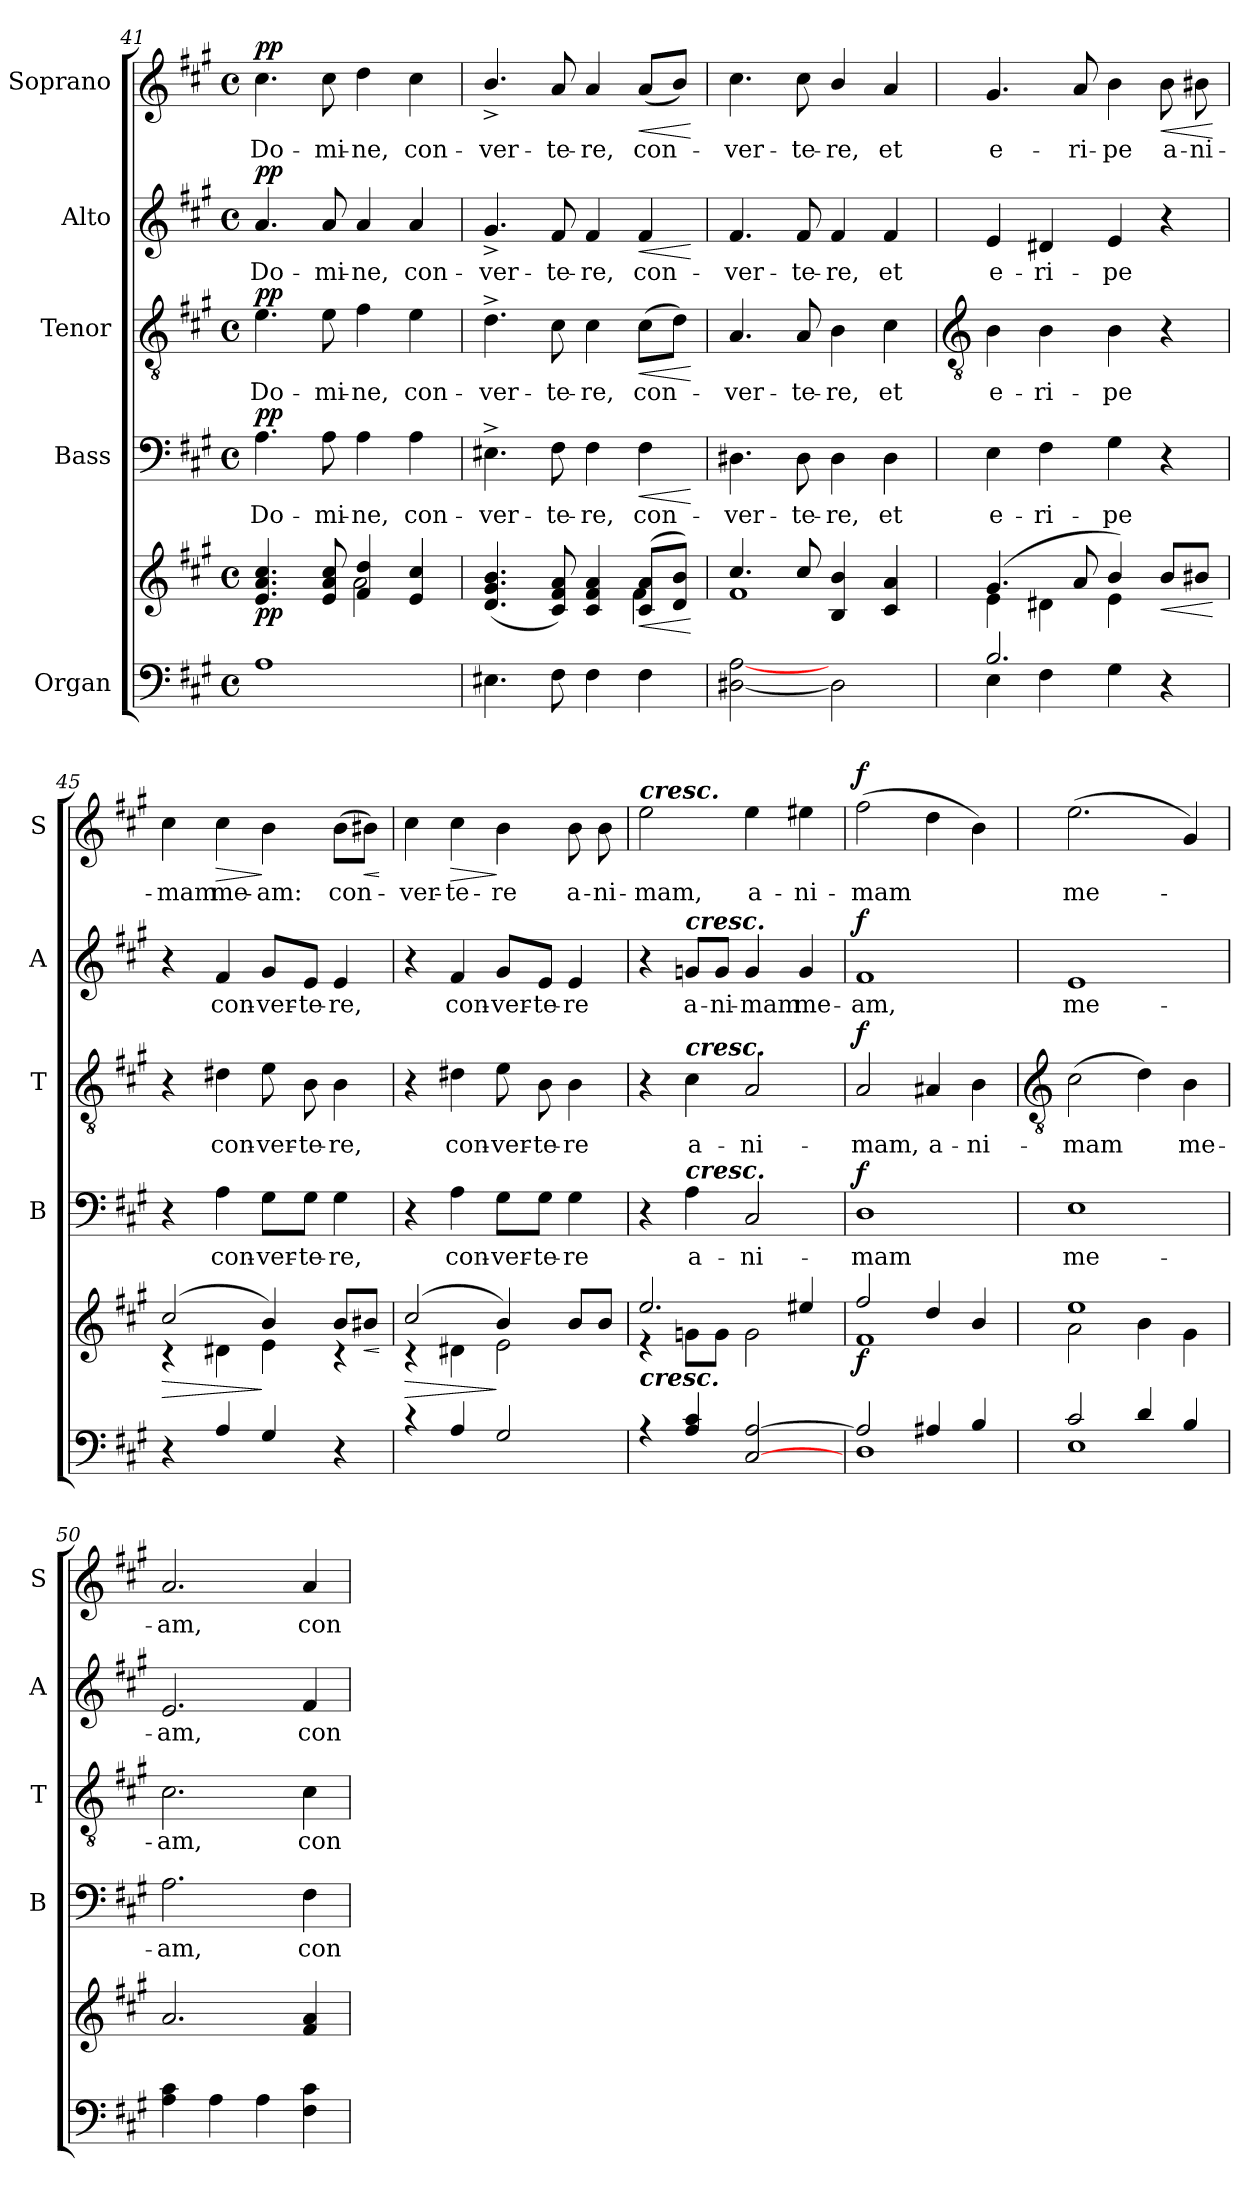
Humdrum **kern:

**kern	**kern	**dynam	**kern	**text	**dynam	**kern	**text	**dynam	**kern	**text	**dynam	**kern	**text	**dynam
*part5	*part5	*part5	*part4	*part4	*part4	*part3	*part3	*part3	*part2	*part2	*part2	*part1	*part1	*part1
*staff6	*staff5	*staff5/6	*staff4	*staff4	*staff4	*staff3	*staff3	*staff3	*staff2	*staff2	*staff2	*staff1	*staff1	*staff1
*I"Organ	*	*	*I"Bass	*	*	*I"Tenor	*	*	*I"Alto	*	*	*I"Soprano	*	*
*	*	*	*I'B	*	*	*I'T	*	*	*I'A	*	*	*I'S	*	*
*clefF4	*clefG2	*	*clefF4	*	*	*clefGv2	*	*	*clefG2	*	*	*clefG2	*	*
*k[f#c#g#]	*k[f#c#g#]	*	*k[f#c#g#]	*	*	*k[f#c#g#]	*	*	*k[f#c#g#]	*	*	*k[f#c#g#]	*	*
*A:	*A:	*	*A:	*	*	*A:	*	*	*A:	*	*	*A:	*	*
*M4/4	*M4/4	*	*M4/4	*	*	*M4/4	*	*	*M4/4	*	*	*M4/4	*	*
*met(c)	*met(c)	*	*met(c)	*	*	*met(c)	*	*	*met(c)	*	*	*met(c)	*	*
=41	=41	=41	=41	=41	=41	=41	=41	=41	=41	=41	=41	=41	=41	=41
*^	*^	*	*	*	*	*	*	*	*	*	*	*	*	*
!	!	!	!	!LO:DY:b	!	!LO:LY:b	!LO:DY:b	!	!LO:LY:b	!LO:DY:b	!	!LO:LY:b	!LO:DY:b	!	!LO:LY:b	!LO:DY:b
1ryy	1A\	4.e/ 4.a/ 4.cc#/	2ryy	pp	4.A	Do-	pp	4.e	Do-	pp	4.a	Do-	pp	4.cc#	Do-	pp
!	!	!	!	!	!	!LO:LY:b	!	!	!LO:LY:b	!	!	!LO:LY:b	!	!	!LO:LY:b	!
.	.	8e/ 8a/ 8cc#/	.	.	8A	-mi-	.	8e	-mi-	.	8a	-mi-	.	8cc#	-mi-	.
!	!	!	!	!	!	!LO:LY:b	!	!	!LO:LY:b	!	!	!LO:LY:b	!	!	!LO:LY:b	!
.	.	4f#/ 4dd/	2a\	.	4A	-ne,	.	4f#	-ne,	.	4a	-ne,	.	4dd	-ne,	.
!	!	!	!	!	!	!LO:LY:b	!	!	!LO:LY:b	!	!	!LO:LY:b	!	!	!LO:LY:b	!
.	.	4e/ 4cc#/	.	.	4A	con-	.	4e	con-	.	4a	con-	.	4cc#	con-	.
=42	=42	=42	=42	=42	=42	=42	=42	=42	=42	=42	=42	=42	=42	=42	=42	=42
!	!	!	!	!	!	!LO:LY:b	!	!	!LO:LY:b	!	!	!LO:LY:b	!	!	!LO:LY:b	!
1ryy	4.E#X\	(>4.d/ 4.g#/ 4.b/	2.ryy	.	4.E#X^	-ver-	.	4.d^	-ver-	.	4.g#^	-ver-	.	4.b^/	-ver-	.
!	!	!	!	!	!	!LO:LY:b	!	!	!LO:LY:b	!	!	!LO:LY:b	!	!	!LO:LY:b	!
.	8F#\	8c#/ 8f#/ 8a/)	.	.	8F#	-te-	.	8c#	-te-	.	8f#	-te-	.	8a	-te-	.
!	!	!	!	!	!	!LO:LY:b	!	!	!LO:LY:b	!	!	!LO:LY:b	!	!	!LO:LY:b	!
.	4F#\	4c#/ 4f#/ 4a/	.	.	4F#	-re,	.	4c#	-re,	.	4f#	-re,	.	4a	-re,	.
!	!	!	!	!LO:HP:b	!	!LO:LY:b	!LO:HP:b	!	!LO:LY:b	!LO:HP:b	!	!LO:LY:b	!LO:HP:b	!	!LO:LY:b	!LO:HP:b
.	4F#\	(>8c#/ 8a/L	4f#\	<	4F#	con-	<	(>8c#L	con-	<	4f#	con-	<	(<8aL	con-	<
.	.	8d/ 8b/J)	.	.	.	.	.	8dJ)	.	.	.	.	.	8bJ)	.	.
*v	*v	*	*	*	*	*	*	*	*	*	*	*	*	*	*	*
*	*v	*v	*	*	*	*	*	*	*	*	*	*	*	*	*
.	.	[	.	.	[	.	.	[	.	.	[	.	.	[
=43	=43	=43	=43	=43	=43	=43	=43	=43	=43	=43	=43	=43	=43	=43
*^	*^	*	*	*	*	*	*	*	*	*	*	*	*	*
!	!	!	!	!	!	!LO:LY:b	!	!	!LO:LY:b	!	!	!LO:LY:b	!	!	!LO:LY:b	!
1ryy	[2D#X\ [2A\	4.cc#/	1f#\	.	4.D#X	-ver-	.	4.A	ver-	.	4.f#	-ver-	.	4.cc#	ver-	.
!	!	!	!	!	!	!LO:LY:b	!	!	!LO:LY:b	!	!	!LO:LY:b	!	!	!LO:LY:b	!
.	.	8cc#/	.	.	8D#	-te-	.	8A	-te-	.	8f#	-te-	.	8cc#	-te-	.
!	!	!	!	!	!	!LO:LY:b	!	!	!LO:LY:b	!	!	!LO:LY:b	!	!	!LO:LY:b	!
.	2D#\]	4B/ 4b/	.	.	4D#	-re,	.	4B	-re,	.	4f#	-re,	.	4b/	-re,	.
!	!	!	!	!	!	!LO:LY:b	!	!	!LO:LY:b	!	!	!LO:LY:b	!	!	!LO:LY:b	!
.	.	4c#/ 4a/	.	.	4D#	et	.	4c#	et	.	4f#	et	.	4a	et	.
!!LO:LB:g=z
=44	=44	=44	=44	=44	=44	=44	=44	=44	=44	=44	=44	=44	=44	=44	=44	=44
*	*	*	*	*	*	*	*	*clefGv2	*	*	*	*	*	*	*	*
!	!	!	!	!	!	!LO:LY:b	!	!	!LO:LY:b	!	!	!LO:LY:b	!	!	!LO:LY:b	!
2.B/	4E\	(>4.g#/	4e\	.	4E	e-	.	4B	e-	.	4e	e-	.	4.g#	e-	.
!	!	!	!	!	!	!LO:LY:b	!	!	!LO:LY:b	!	!	!LO:LY:b	!	!	!	!
.	4F#\	.	4d#X\	.	4F#	-ri-	.	4B	-ri-	.	4d#X	-ri-	.	.	.	.
!	!	!	!	!	!	!	!	!	!	!	!	!	!	!	!LO:LY:b	!
.	.	8a/	.	.	.	.	.	.	.	.	.	.	.	8a	-ri-	.
!	!	!	!	!	!	!LO:LY:b	!	!	!LO:LY:b	!	!	!LO:LY:b	!	!	!LO:LY:b	!
.	4G#\	4b/)	4e\	.	4G#	-pe	.	4B	-pe	.	4e	-pe	.	4b	-pe	.
!	!	!	!	!LO:HP:b	!	!	!	!	!	!	!	!	!	!	!LO:LY:b	!LO:HP:b
4ryy	4r	8b/L	4ryy	<	4r	.	.	4r	.	.	4r	.	.	8b	a-	<
!	!	!	!	!	!	!	!	!	!	!	!	!	!	!	!LO:LY:b	!
.	.	8b#X/J	.	.	.	.	.	.	.	.	.	.	.	8b#X	-ni-	.
*v	*v	*	*	*	*	*	*	*	*	*	*	*	*	*	*	*
*	*v	*v	*	*	*	*	*	*	*	*	*	*	*	*	*
.	.	[	.	.	.	.	.	.	.	.	.	.	.	[
=45	=45	=45	=45	=45	=45	=45	=45	=45	=45	=45	=45	=45	=45	=45
*^	*	*	*	*	*	*	*	*	*	*	*	*	*	*
!	!	!	!LO:HP:b	!	!	!	!	!	!	!	!	!	!	!LO:LY:b	!
*	*	*^	*	*	*	*	*	*	*	*	*	*	*	*	*
4r	1ryy	(>2cc#/	4r	>	4r	.	.	4r	.	.	4r	.	.	4cc#	-mam	.
!	!	!	!	!	!	!LO:LY:b	!	!	!LO:LY:b	!	!	!LO:LY:b	!	!	!LO:LY:b	!LO:HP:b
4A/	.	.	4d#X\	.	4A	con-	.	4d#X	con-	.	4f#	con-	.	4cc#	me-	>
!	!	!	!	!	!	!LO:LY:b	!	!	!LO:LY:b	!	!	!LO:LY:b	!	!	!LO:LY:b	!
4G#/	.	4b/)	4e\	]	8G#\L	-ver-	.	8e	-ver-	.	8g#/L	-ver-	.	4b	-am:	]
!	!	!	!	!	!	!LO:LY:b	!	!	!LO:LY:b	!	!	!LO:LY:b	!	!	!	!
.	.	.	.	.	8G#\J	-te-	.	8B	-te-	.	8e/J	-te-	.	.	.	.
!	!	!	!	!	!	!LO:LY:b	!	!	!LO:LY:b	!	!	!LO:LY:b	!	!	!LO:LY:b	!
4r	.	8b/L	4r	.	4G#	-re,	.	4B	-re,	.	4e	-re,	.	(>8bL	con-	.
!	!	!	!	!LO:HP:b	!	!	!	!	!	!	!	!	!	!	!	!LO:HP:b
.	.	8b#X/J	.	<	.	.	.	.	.	.	.	.	.	8b#XJ)	.	<
*v	*v	*	*	*	*	*	*	*	*	*	*	*	*	*	*	*
*	*v	*v	*	*	*	*	*	*	*	*	*	*	*	*	*
.	.	[	.	.	.	.	.	.	.	.	.	.	.	[
=46	=46	=46	=46	=46	=46	=46	=46	=46	=46	=46	=46	=46	=46	=46
*^	*	*	*	*	*	*	*	*	*	*	*	*	*	*
!	!	!	!LO:HP:b	!	!	!	!	!	!	!	!	!	!	!LO:LY:b	!
*	*	*^	*	*	*	*	*	*	*	*	*	*	*	*	*
4r	1ryy	(>2cc#/	4r	>	4r	.	.	4r	.	.	4r	.	.	4cc#	ver-	.
!	!	!	!	!	!	!LO:LY:b	!	!	!LO:LY:b	!	!	!LO:LY:b	!	!	!LO:LY:b	!LO:HP:b
4A/	.	.	4d#X\	.	4A	con-	.	4d#X	con-	.	4f#	con-	.	4cc#	-te-	>
!	!	!	!	!	!	!LO:LY:b	!	!	!LO:LY:b	!	!	!LO:LY:b	!	!	!LO:LY:b	!
2G#/	.	4b/)	2e\	]	8G#\L	-ver-	.	8e	-ver-	.	8g#/L	-ver-	.	4b	-re	]
!	!	!	!	!	!	!LO:LY:b	!	!	!LO:LY:b	!	!	!LO:LY:b	!	!	!	!
.	.	.	.	.	8G#\J	-te-	.	8B	-te-	.	8e/J	-te-	.	.	.	.
!	!	!	!	!	!	!LO:LY:b	!	!	!LO:LY:b	!	!	!LO:LY:b	!	!	!LO:LY:b	!
.	.	8b/L	.	.	4G#	-re	.	4B	-re	.	4e	-re	.	8b	a-	.
!	!	!	!	!	!	!	!	!	!	!	!	!	!	!	!LO:LY:b	!
.	.	8b/J	.	.	.	.	.	.	.	.	.	.	.	8b	-ni-	.
=47	=47	=47	=47	=47	=47	=47	=47	=47	=47	=47	=47	=47	=47	=47	=47	=47
!	!	!	!	!	!	!	!	!	!	!	!	!	!	!LO:TX:a:Bi:t=cresc.	!	!
!	!	!LO:TX:b:Bi:t=cresc.	!	!	!	!	!	!	!	!	!	!	!	!	!	!
!	!	!	!	!	!	!	!	!	!	!	!	!	!	!	!LO:LY:b	!
4r	1ryy	2.ee/	4r	.	4r	.	.	4r	.	.	4r	.	.	2ee	-mam,	.
!	!	!	!	!	!	!	!	!	!	!	!LO:TX:a:Bi:t=cresc.	!	!	!	!	!
!	!	!	!	!	!	!	!	!LO:TX:a:Bi:t=cresc.	!	!	!	!	!	!	!	!
!	!	!	!	!	!LO:TX:a:Bi:t=cresc.	!	!	!	!	!	!	!	!	!	!	!
!	!	!	!	!	!	!LO:LY:b	!	!	!LO:LY:b	!	!	!LO:LY:b	!	!	!	!
4A/ 4c#/	.	.	8gn\L	.	4A	a-	.	4c#	a-	.	8gn/L	a-	.	.	.	.
!	!	!	!	!	!	!	!	!	!	!	!	!LO:LY:b	!	!	!	!
.	.	.	8g\J	.	.	.	.	.	.	.	8g/J	-ni-	.	.	.	.
!	!	!	!	!	!	!LO:LY:b	!	!	!LO:LY:b	!	!	!LO:LY:b	!	!	!LO:LY:b	!
[2C#/ [2A/	.	.	2g\	.	2C#	-ni-	.	2A	-ni-	.	4g	-mam	.	4ee	a-	.
!	!	!	!	!	!	!	!	!	!	!	!	!LO:LY:b	!	!	!LO:LY:b	!
.	.	4ee#X/	.	.	.	.	.	.	.	.	4g	me-	.	4ee#X	-ni-	.
=48	=48	=48	=48	=48	=48	=48	=48	=48	=48	=48	=48	=48	=48	=48	=48	=48
!	!	!	!	!LO:DY:b	!	!LO:LY:b	!LO:DY:b	!	!LO:LY:b	!LO:DY:b	!	!LO:LY:b	!LO:DY:b	!	!LO:LY:b	!LO:DY:b
1D/	2A/]	2ff#/	1f#\	f	1D	-mam	f	2A	-mam,	f	1f#	-am,	f	(>2ff#	-mam	f
!	!	!	!	!	!	!	!	!	!LO:LY:b	!	!	!	!	!	!	!
.	4A#X/	4dd/	.	.	.	.	.	4A#X	a-	.	.	.	.	4dd	.	.
!	!	!	!	!	!	!	!	!	!LO:LY:b	!	!	!	!	!	!	!
.	4B/	4b/	.	.	.	.	.	4B	-ni-	.	.	.	.	4b)	.	.
!!LO:LB:g=z
=49	=49	=49	=49	=49	=49	=49	=49	=49	=49	=49	=49	=49	=49	=49	=49	=49
*	*	*	*	*	*	*	*	*clefGv2	*	*	*	*	*	*	*	*
!	!	!	!	!	!	!LO:LY:b	!	!	!LO:LY:b	!	!	!LO:LY:b	!	!	!LO:LY:b	!
1E/	2c#/	1ee/	2a\	.	1E	me-	.	(>2c#	-mam	.	1e	me-	.	(<2.ee	me-	.
.	4d/	.	4b\	.	.	.	.	4d)	.	.	.	.	.	.	.	.
!	!	!	!	!	!	!	!	!	!LO:LY:b	!	!	!	!	!	!	!
.	4B/	.	4g#\	.	.	.	.	4B	me-	.	.	.	.	4g#)	.	.
=50	=50	=50	=50	=50	=50	=50	=50	=50	=50	=50	=50	=50	=50	=50	=50	=50
!	!	!	!	!	!	!LO:LY:b	!	!	!LO:LY:b	!	!	!LO:LY:b	!	!	!LO:LY:b	!
1ryy	4A 4c#	2.a/	1ryy	.	2.A	-am,	.	2.c#	-am,	.	2.e	-am,	.	2.a	am,	.
.	4A	.	.	.	.	.	.	.	.	.	.	.	.	.	.	.
.	4A	.	.	.	.	.	.	.	.	.	.	.	.	.	.	.
!	!	!	!	!	!	!LO:LY:b	!	!	!LO:LY:b	!	!	!LO:LY:b	!	!	!LO:LY:b	!
.	4F# 4c#	4f#/ 4a/	.	.	4F#	con-	.	4c#	con-	.	4f#	con-	.	4a	con-	.
*v	*v	*	*	*	*	*	*	*	*	*	*	*	*	*	*	*
*	*v	*v	*	*	*	*	*	*	*	*	*	*	*	*	*
=	=	=	=	=	=	=	=	=	=	=	=	=	=	=
*-	*-	*-	*-	*-	*-	*-	*-	*-	*-	*-	*-	*-	*-	*-
